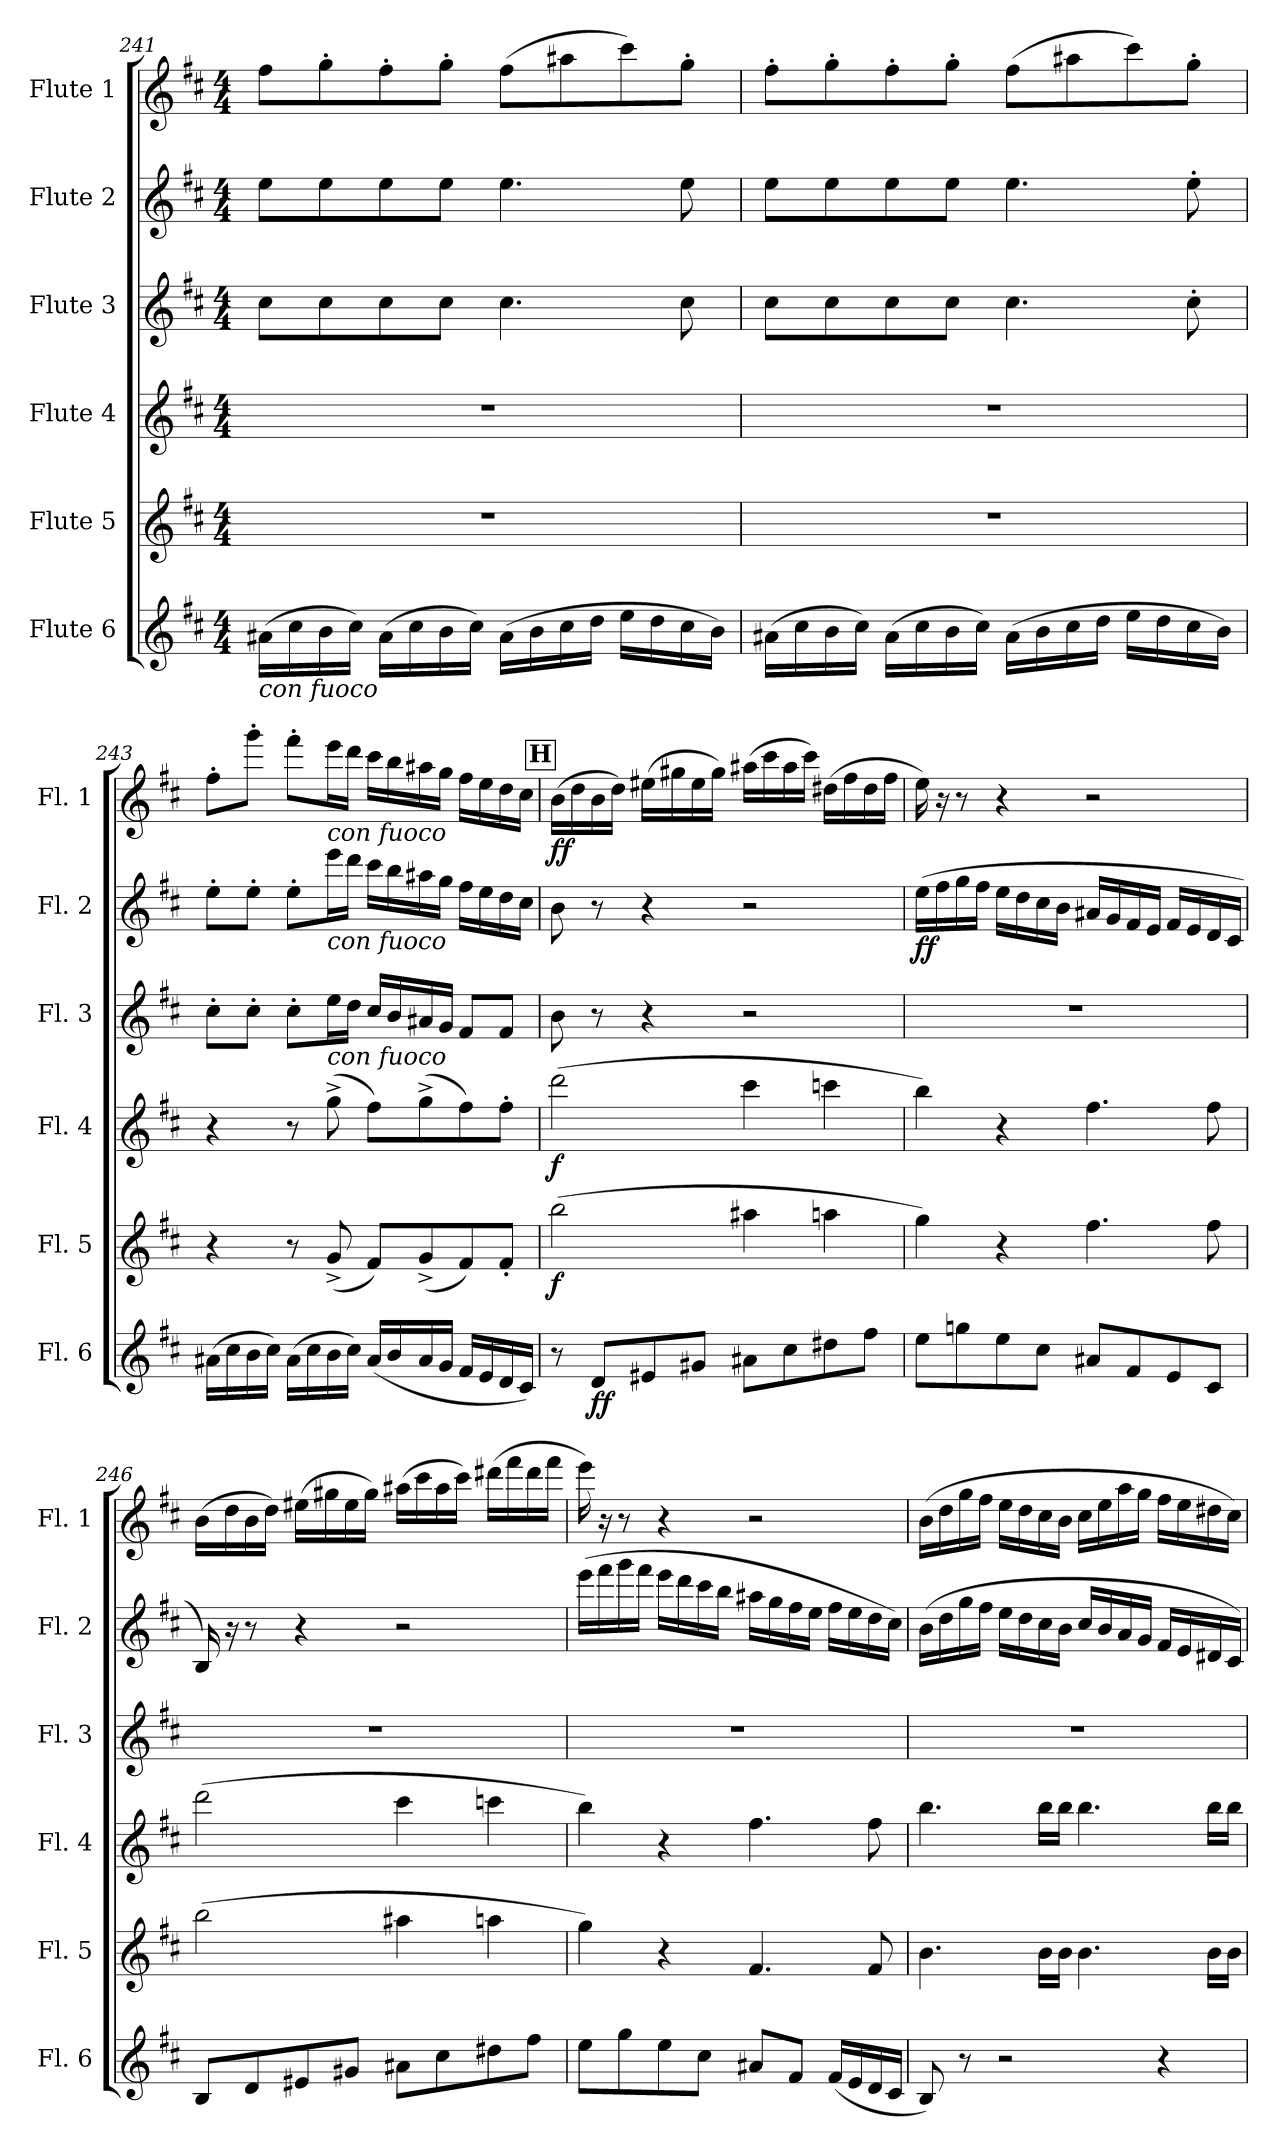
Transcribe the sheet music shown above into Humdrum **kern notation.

**kern	**dynam	**kern	**dynam	**kern	**dynam	**kern	**kern	**dynam	**kern	**dynam
*part6	*part6	*part5	*part5	*part4	*part4	*part3	*part2	*part2	*part1	*part1
*staff6	*staff6	*staff5	*staff5	*staff4	*staff4	*staff3	*staff2	*staff2	*staff1	*staff1
*I"Flute 6	*	*I"Flute 5	*	*I"Flute 4	*	*I"Flute 3	*I"Flute 2	*	*I"Flute 1	*
*I'Fl. 6	*	*I'Fl. 5	*	*I'Fl. 4	*	*I'Fl. 3	*I'Fl. 2	*	*I'Fl. 1	*
*clefG2	*	*clefG2	*	*clefG2	*	*clefG2	*clefG2	*	*clefG2	*
*k[f#c#]	*	*k[f#c#]	*	*k[f#c#]	*	*k[f#c#]	*k[f#c#]	*	*k[f#c#]	*
*M4/4	*	*M4/4	*	*M4/4	*	*M4/4	*M4/4	*	*M4/4	*
=241	=241	=241	=241	=241	=241	=241	=241	=241	=241	=241
!LO:TX:b:i:t=con fuoco	!	!	!	!	!	!	!	!	!	!
(>16a#X\LL	.	1r	.	1r	.	8cc#\L	8ee\L	.	8ff#\L	.
16cc#\	.	.	.	.	.	.	.	.	.	.
16b\	.	.	.	.	.	8cc#\	8ee\	.	8gg'\	.
16cc#\JJ)	.	.	.	.	.	.	.	.	.	.
(>16a#\LL	.	.	.	.	.	8cc#\	8ee\	.	8ff#'\	.
16cc#\	.	.	.	.	.	.	.	.	.	.
16b\	.	.	.	.	.	8cc#\J	8ee\J	.	8gg'\J	.
16cc#\JJ)	.	.	.	.	.	.	.	.	.	.
(>16a#\LL	.	.	.	.	.	4.cc#\	4.ee\	.	(>8ff#\L	.
16b\	.	.	.	.	.	.	.	.	.	.
16cc#\	.	.	.	.	.	.	.	.	8aa#X\	.
16dd\JJ	.	.	.	.	.	.	.	.	.	.
16ee\LL	.	.	.	.	.	.	.	.	8ccc#\)	.
16dd\	.	.	.	.	.	.	.	.	.	.
16cc#\	.	.	.	.	.	8cc#\	8ee\	.	8gg'\J	.
16b\JJ)	.	.	.	.	.	.	.	.	.	.
!!LO:LB:g=z
=242	=242	=242	=242	=242	=242	=242	=242	=242	=242	=242
(>16a#X\LL	.	1r	.	1r	.	8cc#\L	8ee\L	.	8ff#'\L	.
16cc#\	.	.	.	.	.	.	.	.	.	.
16b\	.	.	.	.	.	8cc#\	8ee\	.	8gg'\	.
16cc#\JJ)	.	.	.	.	.	.	.	.	.	.
(>16a#\LL	.	.	.	.	.	8cc#\	8ee\	.	8ff#'\	.
16cc#\	.	.	.	.	.	.	.	.	.	.
16b\	.	.	.	.	.	8cc#\J	8ee\J	.	8gg'\J	.
16cc#\JJ)	.	.	.	.	.	.	.	.	.	.
(>16a#\LL	.	.	.	.	.	4.cc#\	4.ee\	.	(>8ff#\L	.
16b\	.	.	.	.	.	.	.	.	.	.
16cc#\	.	.	.	.	.	.	.	.	8aa#X\	.
16dd\JJ	.	.	.	.	.	.	.	.	.	.
16ee\LL	.	.	.	.	.	.	.	.	8ccc#\)	.
16dd\	.	.	.	.	.	.	.	.	.	.
16cc#\	.	.	.	.	.	8cc#'\	8ee'\	.	8gg'\J	.
16b\JJ)	.	.	.	.	.	.	.	.	.	.
=243	=243	=243	=243	=243	=243	=243	=243	=243	=243	=243
(>16a#X\LL	.	4r	.	4r	.	8cc#'\L	8ee'\L	.	8ff#'\L	.
16cc#\	.	.	.	.	.	.	.	.	.	.
16b\	.	.	.	.	.	8cc#'\J	8ee'\J	.	8ggg'\J	.
16cc#\JJ)	.	.	.	.	.	.	.	.	.	.
(>16a#\LL	.	8r	.	8r	.	8cc#'\L	8ee'\L	.	8fff#'\L	.
16cc#\	.	.	.	.	.	.	.	.	.	.
!	!	!	!	!	!	!	!	!	!LO:TX:b:i:t=con fuoco	!
!	!	!	!	!	!	!	!LO:TX:b:i:t=con fuoco	!	!	!
!	!	!	!	!	!	!LO:TX:b:i:t=con fuoco	!	!	!	!
16b\	.	(<8g^/	.	(>8gg^\	.	16ee\L	16eee\L	.	16eee\L	.
16cc#\JJ)	.	.	.	.	.	16dd\JJ	16ddd\JJ	.	16ddd\JJ	.
(<16a#/LL	.	8f#/L)	.	8ff#\L)	.	16cc#/LL	16ccc#\LL	.	16ccc#\LL	.
16b/	.	.	.	.	.	16b/	16bb\	.	16bb\	.
16a#/	.	(<8g^/	.	(>8gg^\	.	16a#X/	16aa#X\	.	16aa#X\	.
16g/JJ	.	.	.	.	.	16g/JJ	16gg\JJ	.	16gg\JJ	.
16f#/LL	.	8f#/)	.	8ff#\)	.	8f#/L	16ff#\LL	.	16ff#\LL	.
16e/	.	.	.	.	.	.	16ee\	.	16ee\	.
16d/	.	8f#'/J	.	8ff#'\J	.	8f#/J	16dd\	.	16dd\	.
16c#/JJ)	.	.	.	.	.	.	16cc#\JJ	.	16cc#\JJ	.
!!LO:PB:g=z
!!LO:REH:place=s1:a:B:fs=14:t=H
=244	=244	=244	=244	=244	=244	=244	=244	=244	=244	=244
!	!	!	!LO:DY:b	!	!LO:DY:b	!	!	!	!	!LO:DY:b
8r	.	(>2bb\	f	(>2ddd\	f	8b\	8b\	.	(>16b\LL	ff
.	.	.	.	.	.	.	.	.	16dd\	.
!	!LO:DY:b	!	!	!	!	!	!	!	!	!
8d/L	ff	.	.	.	.	8r	8r	.	16b\	.
.	.	.	.	.	.	.	.	.	16dd\JJ)	.
8e#X/	.	.	.	.	.	4r	4r	.	(>16ee#X\LL	.
.	.	.	.	.	.	.	.	.	16gg#X\	.
8g#X/J	.	.	.	.	.	.	.	.	16ee#\	.
.	.	.	.	.	.	.	.	.	16gg#\JJ)	.
8a#X\L	.	4aa#X\	.	4ccc#\	.	2r	2r	.	(>16aa#X\LL	.
.	.	.	.	.	.	.	.	.	16ccc#\	.
8cc#\	.	.	.	.	.	.	.	.	16aa#\	.
.	.	.	.	.	.	.	.	.	16ccc#\JJ)	.
8dd#X\	.	4aan\	.	4cccn\	.	.	.	.	(>16dd#X\LL	.
.	.	.	.	.	.	.	.	.	16ff#\	.
8ff#\J	.	.	.	.	.	.	.	.	16dd#\	.
.	.	.	.	.	.	.	.	.	16ff#\JJ	.
=245	=245	=245	=245	=245	=245	=245	=245	=245	=245	=245
!	!	!	!	!	!	!	!	!LO:DY:b	!	!
8ee\L	.	4gg\)	.	4bb\)	.	1r	(>16ee\LL	ff	16ee\)	.
.	.	.	.	.	.	.	16ff#\	.	16r	.
8ggn\	.	.	.	.	.	.	16gg\	.	8r	.
.	.	.	.	.	.	.	16ff#\JJ	.	.	.
8ee\	.	4r	.	4r	.	.	16ee\LL	.	4r	.
.	.	.	.	.	.	.	16dd\	.	.	.
8cc#\J	.	.	.	.	.	.	16cc#\	.	.	.
.	.	.	.	.	.	.	16b\JJ	.	.	.
8a#X/L	.	4.ff#\	.	4.ff#\	.	.	16a#X/LL	.	2r	.
.	.	.	.	.	.	.	16g/	.	.	.
8f#/	.	.	.	.	.	.	16f#/	.	.	.
.	.	.	.	.	.	.	16e/JJ	.	.	.
8e/	.	.	.	.	.	.	16f#/LL	.	.	.
.	.	.	.	.	.	.	16e/	.	.	.
8c#/J	.	8ff#\	.	8ff#\	.	.	16d/	.	.	.
.	.	.	.	.	.	.	16c#/JJ	.	.	.
!!LO:LB:g=z
=246	=246	=246	=246	=246	=246	=246	=246	=246	=246	=246
8B/L	.	(>2bb\	.	(>2ddd\	.	1r	16B/)	.	(>16b\LL	.
.	.	.	.	.	.	.	16r	.	16dd\	.
8d/	.	.	.	.	.	.	8r	.	16b\	.
.	.	.	.	.	.	.	.	.	16dd\JJ)	.
8e#X/	.	.	.	.	.	.	4r	.	(>16ee#X\LL	.
.	.	.	.	.	.	.	.	.	16gg#X\	.
8g#X/J	.	.	.	.	.	.	.	.	16ee#\	.
.	.	.	.	.	.	.	.	.	16gg#\JJ)	.
8a#X\L	.	4aa#X\	.	4ccc#\	.	.	2r	.	(>16aa#X\LL	.
.	.	.	.	.	.	.	.	.	16ccc#\	.
8cc#\	.	.	.	.	.	.	.	.	16aa#\	.
.	.	.	.	.	.	.	.	.	16ccc#\JJ)	.
8dd#X\	.	4aan\	.	4cccn\	.	.	.	.	(>16ddd#X\LL	.
.	.	.	.	.	.	.	.	.	16fff#\	.
8ff#\J	.	.	.	.	.	.	.	.	16ddd#\	.
.	.	.	.	.	.	.	.	.	16fff#\JJ	.
=247	=247	=247	=247	=247	=247	=247	=247	=247	=247	=247
8ee\L	.	4gg\)	.	4bb\)	.	1r	(>16eee\LL	.	16eee\)	.
.	.	.	.	.	.	.	16fff#\	.	16r	.
8gg\	.	.	.	.	.	.	16ggg\	.	8r	.
.	.	.	.	.	.	.	16fff#\JJ	.	.	.
8ee\	.	4r	.	4r	.	.	16eee\LL	.	4r	.
.	.	.	.	.	.	.	16ddd\	.	.	.
8cc#\J	.	.	.	.	.	.	16ccc#\	.	.	.
.	.	.	.	.	.	.	16bb\JJ	.	.	.
8a#X/L	.	4.f#/	.	4.ff#\	.	.	16aa#X\LL	.	2r	.
.	.	.	.	.	.	.	16gg\	.	.	.
8f#/J	.	.	.	.	.	.	16ff#\	.	.	.
.	.	.	.	.	.	.	16ee\JJ	.	.	.
(<16f#/LL	.	.	.	.	.	.	16ff#\LL	.	.	.
16e/	.	.	.	.	.	.	16ee\	.	.	.
16d/	.	8f#/	.	8ff#\	.	.	16dd\	.	.	.
16c#/JJ	.	.	.	.	.	.	16cc#\JJ)	.	.	.
!!LO:PB:g=z
=248	=248	=248	=248	=248	=248	=248	=248	=248	=248	=248
8B/)	.	4.b\	.	4.bb\	.	1r	(>16b\LL	.	(>16b\LL	.
.	.	.	.	.	.	.	16dd\	.	16dd\	.
8r	.	.	.	.	.	.	16gg\	.	16gg\	.
.	.	.	.	.	.	.	16ff#\JJ	.	16ff#\JJ	.
2r	.	.	.	.	.	.	16ee\LL	.	16ee\LL	.
.	.	.	.	.	.	.	16dd\	.	16dd\	.
.	.	16b\LL	.	16bb\LL	.	.	16cc#\	.	16cc#\	.
.	.	16b\JJ	.	16bb\JJ	.	.	16b\JJ	.	16b\JJ	.
.	.	4.b\	.	4.bb\	.	.	16cc#/LL	.	16cc#\LL	.
.	.	.	.	.	.	.	16b/	.	16ee\	.
.	.	.	.	.	.	.	16a/	.	16aa\	.
.	.	.	.	.	.	.	16g/JJ	.	16gg\JJ	.
4r	.	.	.	.	.	.	16f#/LL	.	16ff#\LL	.
.	.	.	.	.	.	.	16e/	.	16ee\	.
.	.	16b\LL	.	16bb\LL	.	.	16d#X/	.	16dd#X\	.
.	.	16b\JJ	.	16bb\JJ	.	.	16c#/JJ)	.	16cc#\JJ)	.
=	=	=	=	=	=	=	=	=	=	=
*-	*-	*-	*-	*-	*-	*-	*-	*-	*-	*-
